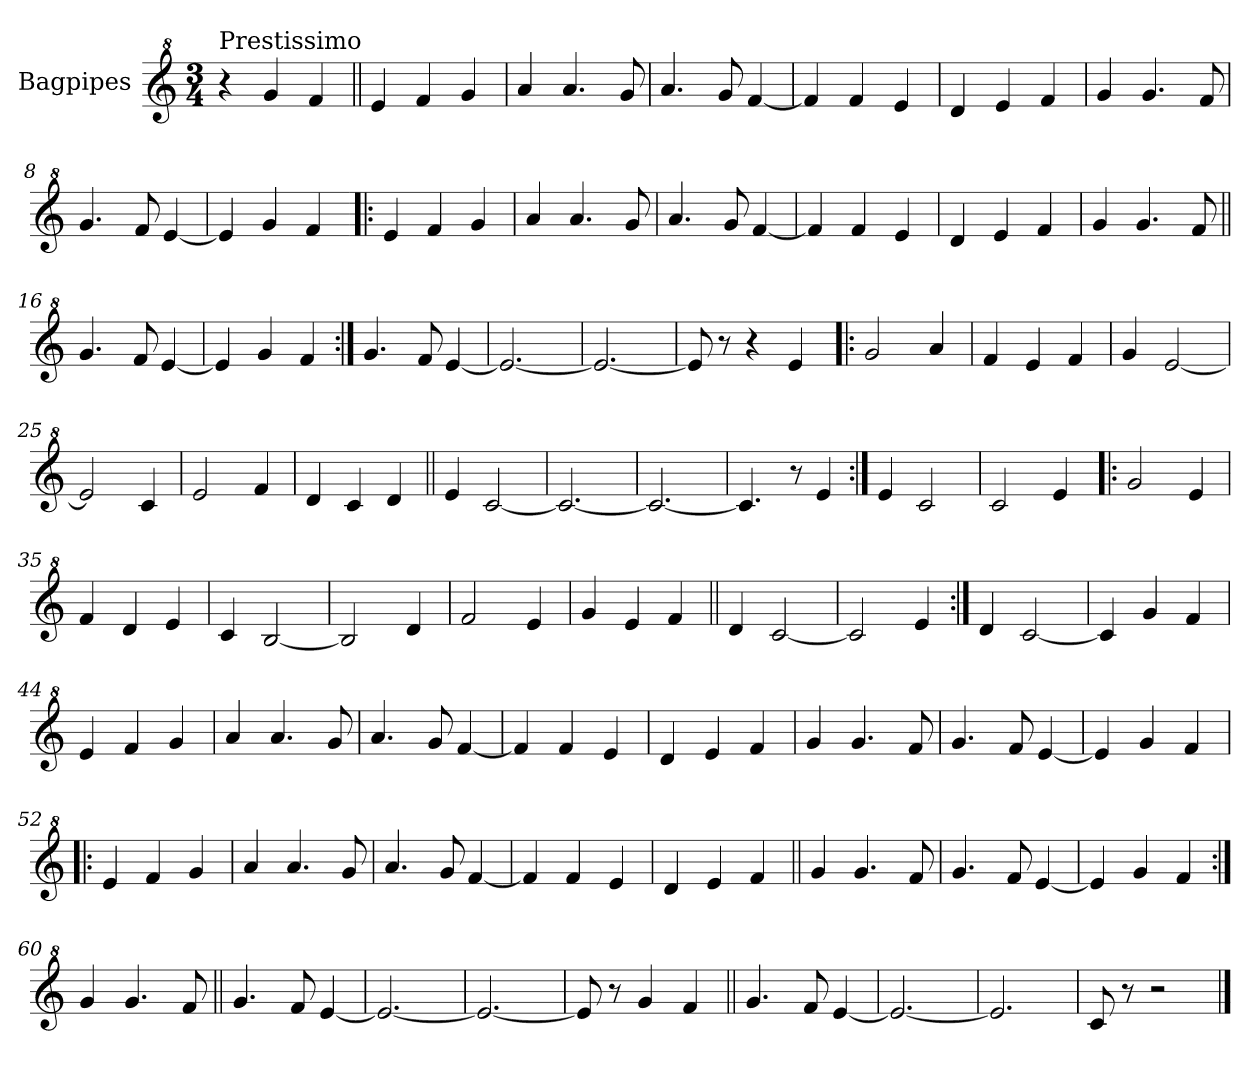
**kern
*part1
*staff1
*I"Bagpipes
*I'Bag
*clefG^2
*k[]
*C:
*M3/4
=1
!LO:TX:a:t=Prestissimo
4r
4gg/
4ff/
=2||
4ee/
4ff/
4gg/
=3
4aa/
4.aa/
8gg/
=4
4.aa/
8gg/
[4ff/
=5
4ff/]
4ff/
4ee/
=6
4dd/
4ee/
4ff/
=7
4gg/
4.gg/
8ff/
=8
4.gg/
8ff/
[4ee/
=9
4ee/]
4gg/
4ff/
=10!|:
4ee/
4ff/
4gg/
=11
4aa/
4.aa/
8gg/
!!LO:LB:g=z
=12
4.aa/
8gg/
[4ff/
=13
4ff/]
4ff/
4ee/
=14
4dd/
4ee/
4ff/
=15
4gg/
4.gg/
8ff/
=16||
4.gg/
8ff/
[4ee/
=17
4ee/]
4gg/
4ff/
=18:|!
4.gg/
8ff/
[4ee/
=19
2.ee/_
=20
2.ee/_
=21
8ee/]
8r
4r
4ee/
=22!|:
2gg/
4aa/
=23
4ff/
4ee/
4ff/
!!LO:LB:g=z
=24
4gg/
[2ee/
=25
2ee/]
4cc/
=26
2ee/
4ff/
=27
4dd/
4cc/
4dd/
=28||
4ee/
[2cc/
=29
2.cc/_
=30
2.cc/_
=31
4.cc/]
8r
4ee/
=32:|!
4ee/
2cc/
=33
2cc/
4ee/
=34!|:
2gg/
4ee/
=35
4ff/
4dd/
4ee/
=36
4cc/
[2b/
=37
2b/]
4dd/
=38
2ff/
4ee/
!!LO:LB:g=z
=39
4gg/
4ee/
4ff/
=40||
4dd/
[2cc/
=41
2cc/]
4ee/
=42:|!
4dd/
[2cc/
=43
4cc/]
4gg/
4ff/
=44
4ee/
4ff/
4gg/
=45
4aa/
4.aa/
8gg/
=46
4.aa/
8gg/
[4ff/
=47
4ff/]
4ff/
4ee/
=48
4dd/
4ee/
4ff/
=49
4gg/
4.gg/
8ff/
=50
4.gg/
8ff/
[4ee/
!!LO:LB:g=z
=51
4ee/]
4gg/
4ff/
=52!|:
4ee/
4ff/
4gg/
=53
4aa/
4.aa/
8gg/
=54
4.aa/
8gg/
[4ff/
=55
4ff/]
4ff/
4ee/
=56
4dd/
4ee/
4ff/
=57||
4gg/
4.gg/
8ff/
=58
4.gg/
8ff/
[4ee/
=59
4ee/]
4gg/
4ff/
=60:|!
4gg/
4.gg/
8ff/
=61||
4.gg/
8ff/
[4ee/
!!LO:LB:g=z
=62
(2.ee/_
=63
2.ee/_
=64
8ee/]
8r
4gg/
4ff/
=65||
4.gg/
8ff/
[4ee/
=66
2.ee/_
=67
2.ee/]
=68
8cc/
8r
2r
==
*-
